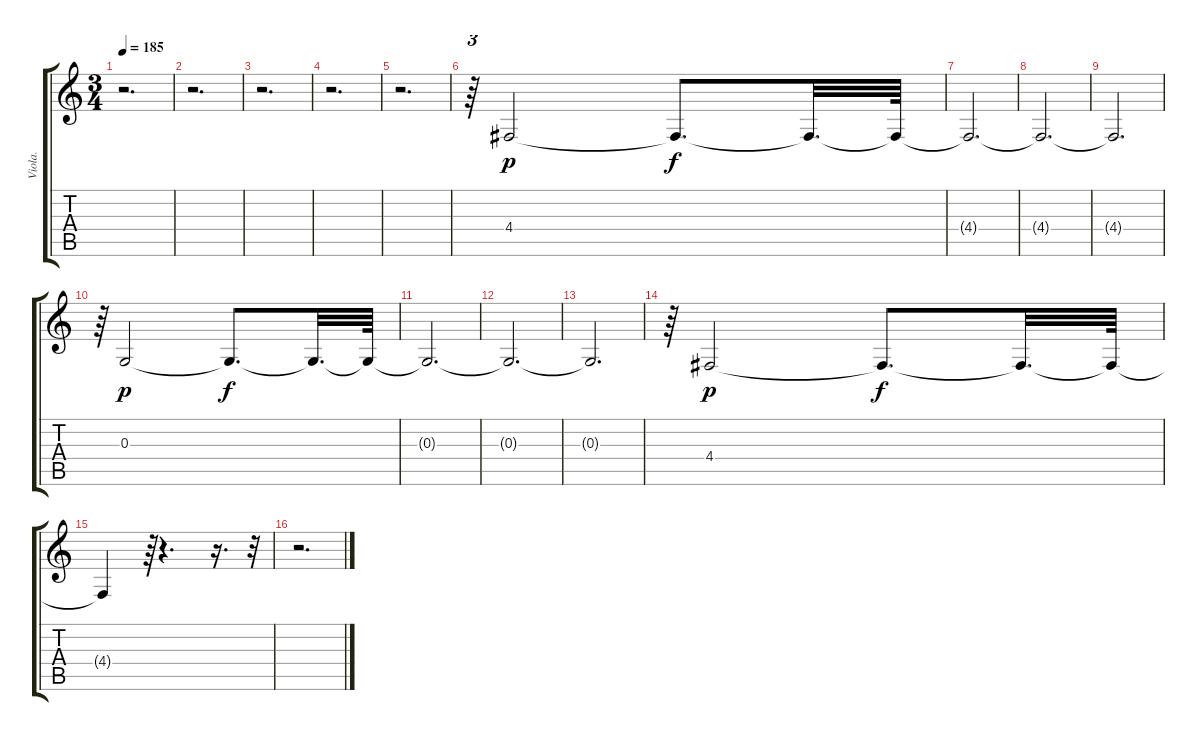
\track ("Viola." "Viola.") {instrument stringensemble2}
\staff {score tabs}
\tuning (E4 B3 G3 D3 A2 E2) {hide}
\ts (3 4)
\tempo 185
\clef g2
\ks c
r.2{d dy f} |
r.2{d} |
r.2{d} |
r.2{d} |
r.2{d} |
r.64{tu (3 2)} 4.4.2{dy p instrument stringensemble2} 4.4{t}.8{d dy f} 4.4{t}.32{d} 4.4{t}.64 |
4.4{t}.2{d} |
4.4{t}.2{d} |
4.4{t}.2{d} |
r.64{tu (3 2)} 0.3.2{dy p} 0.3{t}.8{d dy f} 0.3{t}.32{d} 0.3{t}.64 |
0.3{t}.2{d} |
0.3{t}.2{d} |
0.3{t}.2{d} |
r.64{tu (3 2)} 4.4.2{dy p} 4.4{t}.8{d dy f} 4.4{t}.32{d} 4.4{t}.64 |
4.4{t}.4 r.64{tu (3 2)} r.4{d} r.16{d} r.32{tu (3 2)} |
r.2{d}
